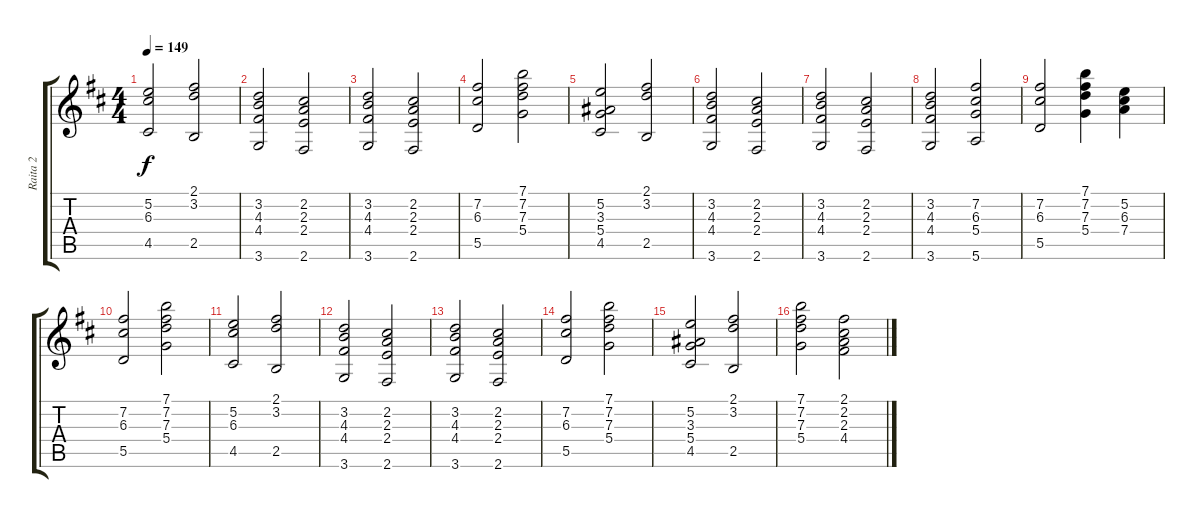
\track ("Raita 2" "Raita 2") {instrument electricguitarjazz}
\staff {score tabs}
\tuning (E4 B3 G3 D3 A2 E2) {hide}
\ts (4 4)
\tempo 149
\clef g2
\ks d
(5.2 6.3 4.5).2{dy f} (2.1 3.2 2.5).2 |
(3.2 4.3 4.4 3.6).2 (2.2 2.3 2.4 2.6).2 |
(3.2 4.3 4.4 3.6).2 (2.2 2.3 2.4 2.6).2 |
(7.2 6.3 5.5).2 (7.1 7.2 7.3 5.4).2 |
(5.2 3.3 5.4 4.5).2 (2.1 3.2 2.5).2 |
(3.2 4.3 4.4 3.6).2 (2.2 2.3 2.4 2.6).2 |
(3.2 4.3 4.4 3.6).2 (2.2 2.3 2.4 2.6).2 |
(3.2 4.3 4.4 3.6).2 (7.2 6.3 5.4 5.6).2 |
(7.2 6.3 5.5).2 (7.1 7.2 7.3 5.4).4 (5.2 6.3 7.4).4 |
(7.2 6.3 5.5).2 (7.1 7.2 7.3 5.4).2 |
(5.2 6.3 4.5).2 (2.1 3.2 2.5).2 |
(3.2 4.3 4.4 3.6).2 (2.2 2.3 2.4 2.6).2 |
(3.2 4.3 4.4 3.6).2 (2.2 2.3 2.4 2.6).2 |
(7.2 6.3 5.5).2 (7.1 7.2 7.3 5.4).2 |
(5.2 3.3 5.4 4.5).2 (2.1 3.2 2.5).2 |
(7.1 7.2 7.3 5.4).2 (2.1 2.2 2.3 4.4).2
